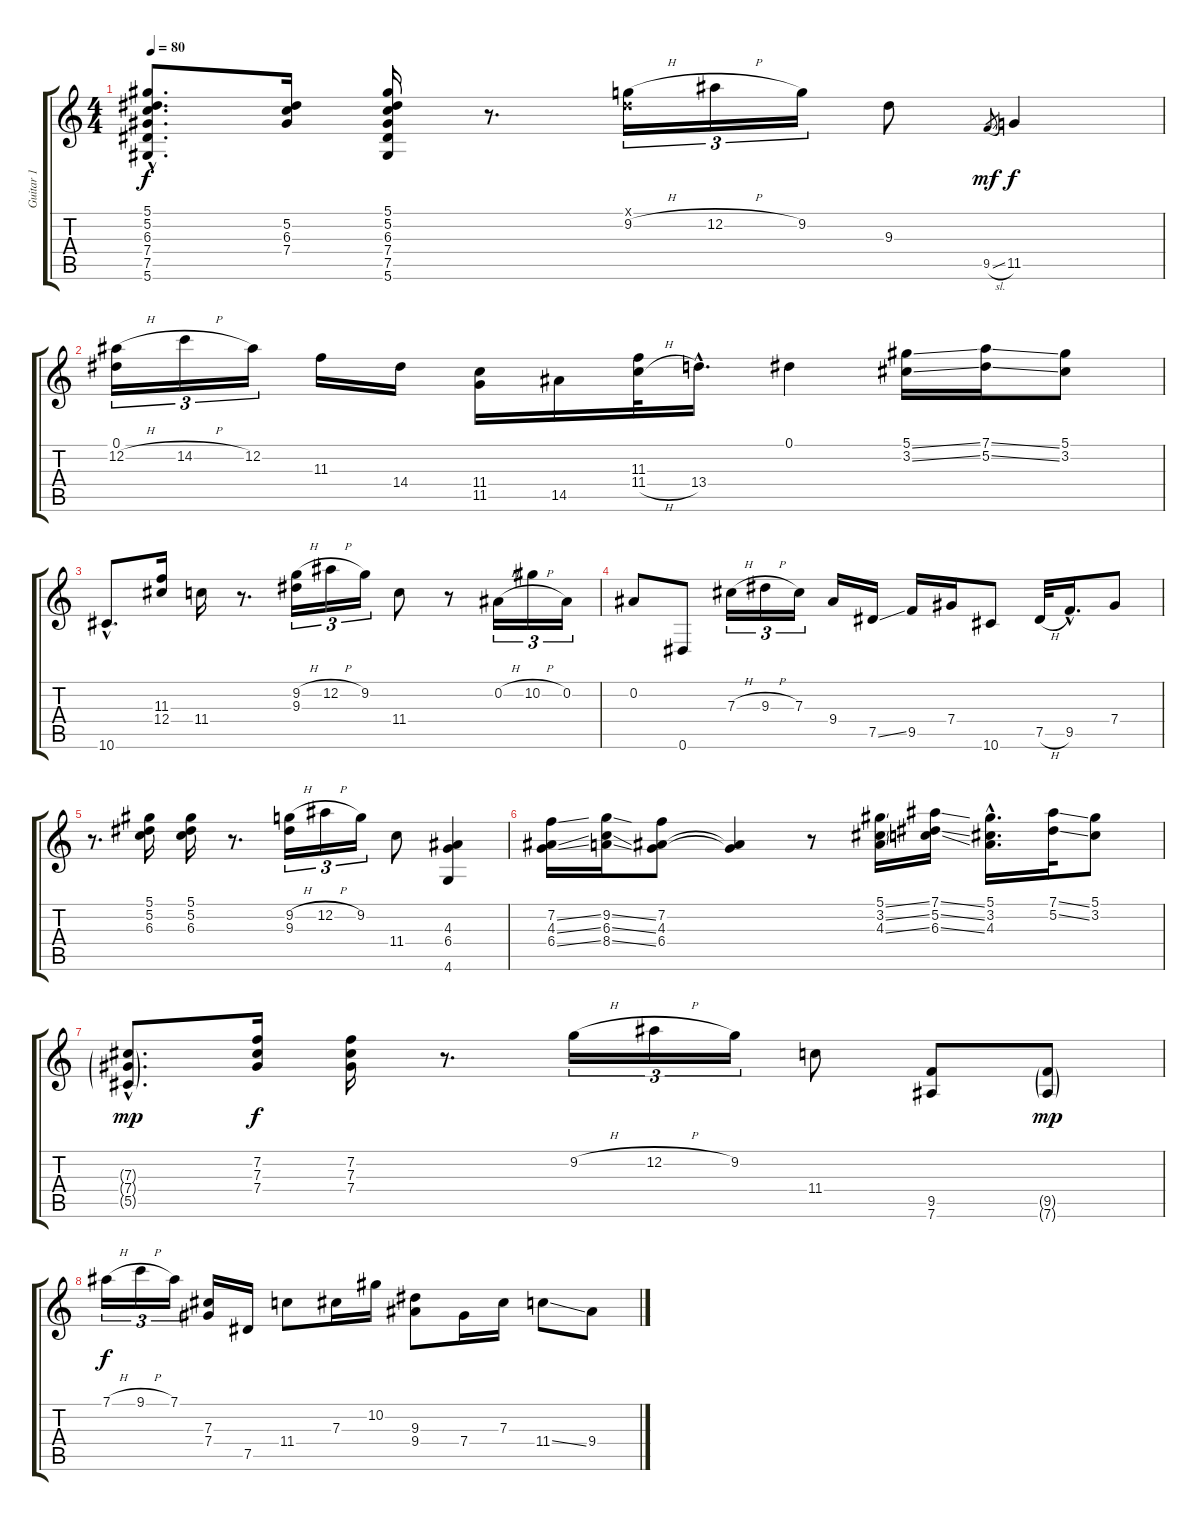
\track ("Guitar 1" "Guitar 1") {instrument electricguitarjazz}
\staff {score tabs}
\tuning (Eb4 Bb3 Gb3 Db3 Ab2 Eb2) {hide}
\ts (4 4)
\tempo 80
\clef g2
\ks c
(5.1{hac} 5.2{hac} 6.3{hac} 7.4{hac} 7.5{hac} 5.6{hac}).8{d dy f instrument electricguitarjazz} (5.2 6.3 7.4).16 (5.1 5.2 6.3 7.4 7.5 5.6).16 r.8{d} (0.1{x} 9.2{h}).16{tu (3 2)} 12.2{h}.16{tu (3 2)} 9.2.16{tu (3 2)} 9.3.8 9.5{sl}.8{gr dy mf} 11.5.4{dy f} |
(0.1 12.2{h}).16{tu (3 2)} 14.2{h}.16{tu (3 2)} 12.2.16{tu (3 2)} 11.3.16 14.4.16 (11.4 11.5).16 14.5.16 (11.3 11.4{h}).32 13.4{hac}.16{d} 0.1.4 (5.1{ss} 3.2{ss}).16 (7.1{ss} 5.2{ss}).16 (5.1 3.2).8 |
10.6{hac}.8{d} (11.3 12.4).16 11.4.16 r.8{d} (9.2{h} 9.3).16{tu (3 2)} 12.2{h}.16{tu (3 2)} 9.2.16{tu (3 2)} 11.4.8 r.8 0.2{h}.16{tu (3 2)} 10.2{h}.16{tu (3 2)} 0.2.16{tu (3 2)} |
0.2.8 0.6.8 7.3{h}.16{tu (3 2)} 9.3{h}.16{tu (3 2)} 7.3.16{tu (3 2)} 9.4.16 7.5{ss}.16 9.5.16 7.4.16 10.6.8 7.5{h}.32 9.5{hac}.16{d} 7.4.8 |
r.8{d} (5.1 5.2 6.3).16 (5.1 5.2 6.3).16 r.8{d} (9.2{h} 9.3).16{tu (3 2)} 12.2{h}.16{tu (3 2)} 9.2.16{tu (3 2)} 11.4.8 (4.3 6.4 4.6).4 |
(7.2{ss} 4.3{ss} 6.4{ss}).16 (9.2{ss} 6.3{ss} 8.4{ss}).16 (7.2 4.3 6.4).8 (4.3{t} 6.4{t}).4 r.8 (5.1{ss} 3.2{ss} 4.3{ss}).16 (7.1{ss} 5.2{ss} 6.3{ss}).16 (5.1{hac} 3.2{hac} 4.3{hac}).16{d} (7.1{ss} 5.2{ss}).32 (5.1 3.2).8 |
(7.3{g hac} 7.4{g hac} 5.5{g hac}).8{d dy mp} (7.2 7.3 7.4).16{dy f} (7.2 7.3 7.4).16 r.8{d} 9.2{h}.16{tu (3 2)} 12.2{h}.16{tu (3 2)} 9.2.16{tu (3 2)} 11.4.8 (9.5 7.6).8 (9.5{g} 7.6{g}).8{dy mp} |
7.1{h}.16{tu (3 2) dy f} 9.1{h}.16{tu (3 2)} 7.1.16{tu (3 2)} (7.3 7.4).16 7.5.16 11.4.8 7.3.16 10.2.16 (9.3 9.4).8 7.4.16 7.3.16 11.4{ss}.8 9.4.8
